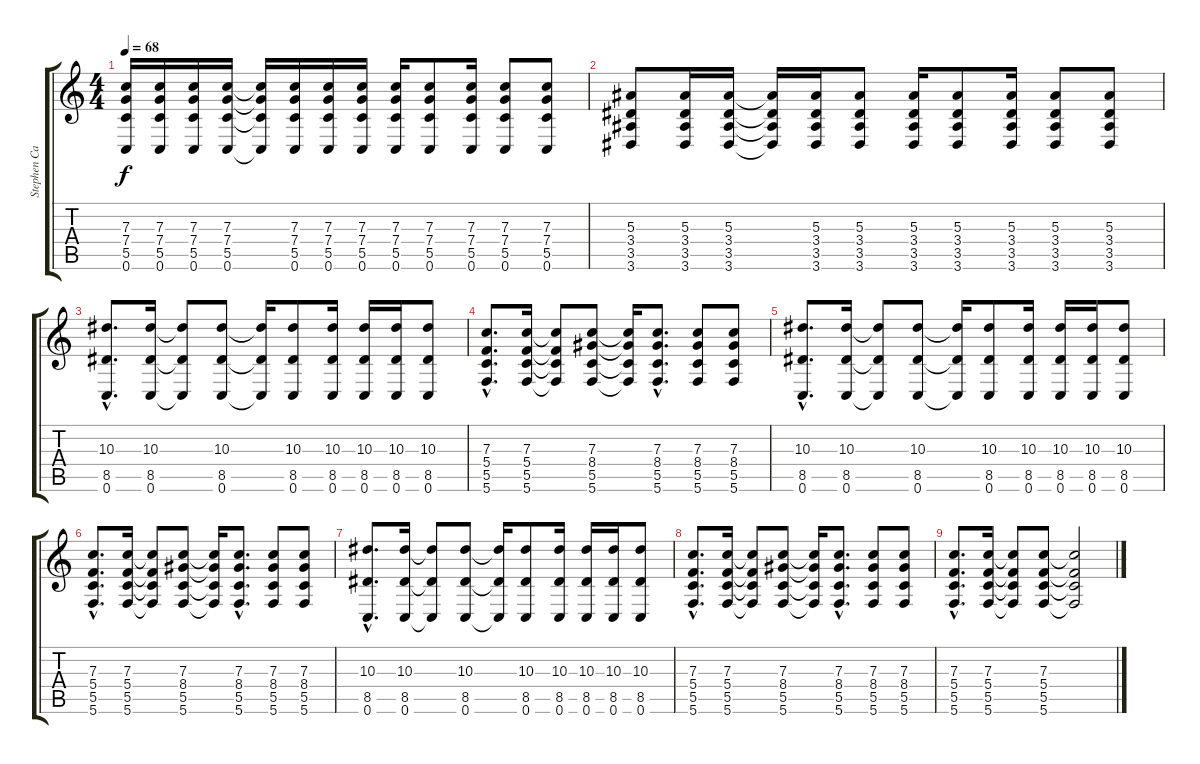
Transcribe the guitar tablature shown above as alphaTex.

\track ("Stephen Carpenter" "Stephen Ca") {instrument distortionguitar}
\staff {score tabs}
\tuning (D4 A3 F3 C3 G2 C2) {hide}
\ts (4 4)
\tempo 68
\clef g2
\ks c
(7.3 7.4 5.5 0.6).16{dy f} (7.3 7.4 5.5 0.6).16 (7.3 7.4 5.5 0.6).16 (7.3 7.4 5.5 0.6).16 (7.3{t} 7.4{t} 5.5{t} 0.6{t}).16 (7.3 7.4 5.5 0.6).16 (7.3 7.4 5.5 0.6).16 (7.3 7.4 5.5 0.6).16 (7.3 7.4 5.5 0.6).16 (7.3 7.4 5.5 0.6).8 (7.3 7.4 5.5 0.6).16 (7.3 7.4 5.5 0.6).8 (7.3 7.4 5.5 0.6).8 |
(5.3 3.4 3.5 3.6).8 (5.3 3.4 3.5 3.6).16 (5.3 3.4 3.5 3.6).16 (5.3{t} 3.4{t} 3.5{t} 3.6{t}).16 (5.3 3.4 3.5 3.6).16 (5.3 3.4 3.5 3.6).8 (5.3 3.4 3.5 3.6).16 (5.3 3.4 3.5 3.6).8 (5.3 3.4 3.5 3.6).16 (5.3 3.4 3.5 3.6).8 (5.3 3.4 3.5 3.6).8 |
(10.3{hac} 8.5{hac} 0.6{hac}).8{d} (10.3 8.5 0.6).16 (10.3{t} 8.5{t} 0.6{t}).8 (10.3 8.5 0.6).8 (10.3{t} 8.5{t} 0.6{t}).16 (10.3 8.5 0.6).8 (10.3 8.5 0.6).16 (10.3 8.5 0.6).16 (10.3 8.5 0.6).16 (10.3 8.5 0.6).8 |
(7.3{hac} 5.4{hac} 5.5{hac} 5.6{hac}).8{d} (7.3 5.4 5.5 5.6).16 (7.3{t} 5.4{t} 5.5{t} 5.6{t}).8 (7.3 8.4 5.5 5.6).8 (7.3{t} 8.4{t} 5.5{t} 5.6{t}).16 (7.3{hac} 8.4{hac} 5.5{hac} 5.6{hac}).8{d} (7.3 8.4 5.5 5.6).8 (7.3 8.4 5.5 5.6).8 |
(10.3{hac} 8.5{hac} 0.6{hac}).8{d} (10.3 8.5 0.6).16 (10.3{t} 8.5{t} 0.6{t}).8 (10.3 8.5 0.6).8 (10.3{t} 8.5{t} 0.6{t}).16 (10.3 8.5 0.6).8 (10.3 8.5 0.6).16 (10.3 8.5 0.6).16 (10.3 8.5 0.6).16 (10.3 8.5 0.6).8 |
(7.3{hac} 5.4{hac} 5.5{hac} 5.6{hac}).8{d} (7.3 5.4 5.5 5.6).16 (7.3{t} 5.4{t} 5.5{t} 5.6{t}).8 (7.3 8.4 5.5 5.6).8 (7.3{t} 8.4{t} 5.5{t} 5.6{t}).16 (7.3{hac} 8.4{hac} 5.5{hac} 5.6{hac}).8{d} (7.3 8.4 5.5 5.6).8 (7.3 8.4 5.5 5.6).8 |
(10.3{hac} 8.5{hac} 0.6{hac}).8{d} (10.3 8.5 0.6).16 (10.3{t} 8.5{t} 0.6{t}).8 (10.3 8.5 0.6).8 (10.3{t} 8.5{t} 0.6{t}).16 (10.3 8.5 0.6).8 (10.3 8.5 0.6).16 (10.3 8.5 0.6).16 (10.3 8.5 0.6).16 (10.3 8.5 0.6).8 |
(7.3{hac} 5.4{hac} 5.5{hac} 5.6{hac}).8{d} (7.3 5.4 5.5 5.6).16 (7.3{t} 5.4{t} 5.5{t} 5.6{t}).8 (7.3 8.4 5.5 5.6).8 (7.3{t} 8.4{t} 5.5{t} 5.6{t}).16 (7.3{hac} 8.4{hac} 5.5{hac} 5.6{hac}).8{d} (7.3 8.4 5.5 5.6).8 (7.3 8.4 5.5 5.6).8 |
(7.3{hac} 5.4{hac} 5.5{hac} 5.6{hac}).8{d} (7.3 5.4 5.5 5.6).16 (7.3{t} 5.4{t} 5.5{t} 5.6{t}).8 (7.3 5.4 5.5 5.6).8 (7.3{t} 5.4{t} 5.5{t} 5.6{t}).2
